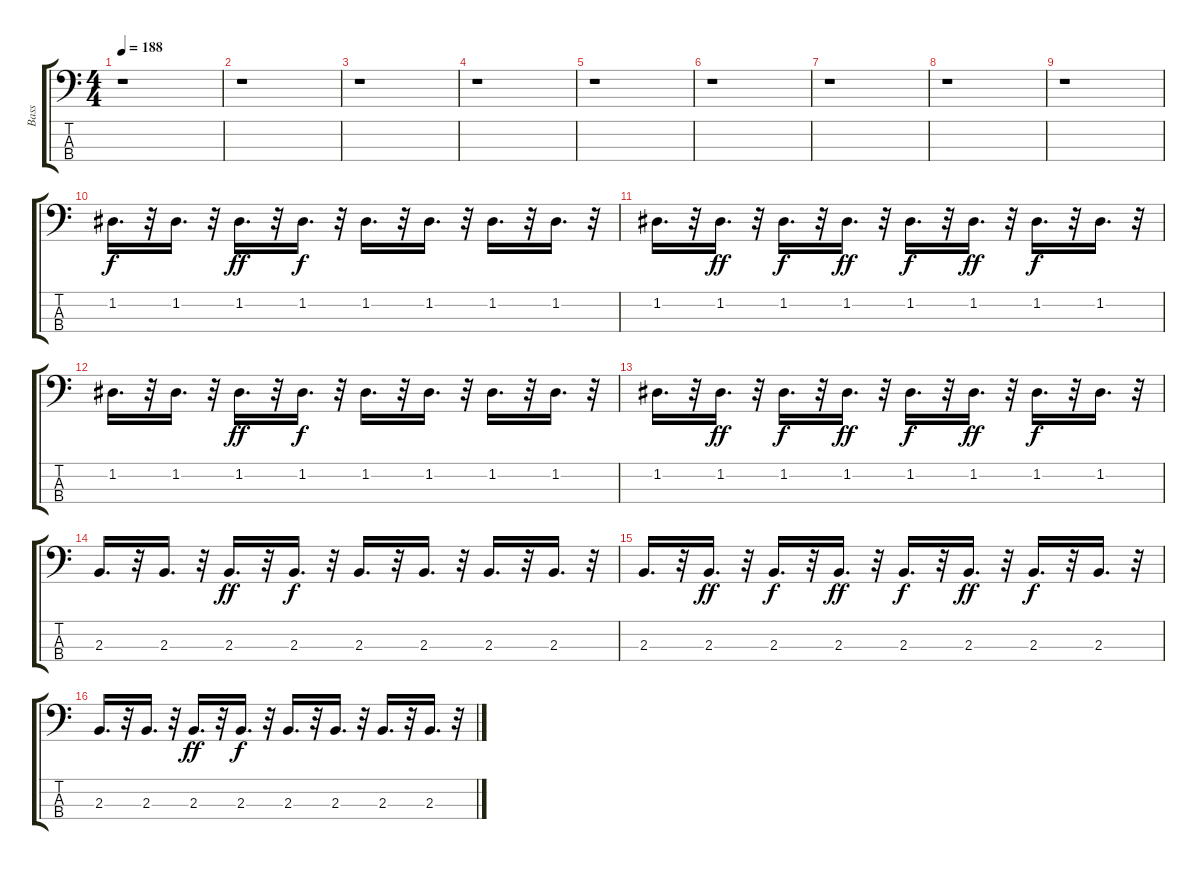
\track ("Bass" "Bass") {instrument electricbassfinger}
\staff {score tabs}
\tuning (G2 D2 A1 E1) {hide}
\ts (4 4)
\tempo 188
\clef f4
\ks c
r.1{dy f} |
r.1 |
r.1 |
r.1 |
r.1 |
r.1 |
r.1 |
r.1 |
r.1 |
1.2.16{d} r.32 1.2.16{d} r.32 1.2.16{d dy ff} r.32 1.2.16{d dy f} r.32 1.2.16{d} r.32 1.2.16{d} r.32 1.2.16{d} r.32 1.2.16{d} r.32 |
1.2.16{d} r.32 1.2.16{d dy ff} r.32 1.2.16{d dy f} r.32 1.2.16{d dy ff} r.32 1.2.16{d dy f} r.32 1.2.16{d dy ff} r.32 1.2.16{d dy f} r.32 1.2.16{d} r.32 |
1.2.16{d} r.32 1.2.16{d} r.32 1.2.16{d dy ff} r.32 1.2.16{d dy f} r.32 1.2.16{d} r.32 1.2.16{d} r.32 1.2.16{d} r.32 1.2.16{d} r.32 |
1.2.16{d} r.32 1.2.16{d dy ff} r.32 1.2.16{d dy f} r.32 1.2.16{d dy ff} r.32 1.2.16{d dy f} r.32 1.2.16{d dy ff} r.32 1.2.16{d dy f} r.32 1.2.16{d} r.32 |
2.3.16{d} r.32 2.3.16{d} r.32 2.3.16{d dy ff} r.32 2.3.16{d dy f} r.32 2.3.16{d} r.32 2.3.16{d} r.32 2.3.16{d} r.32 2.3.16{d} r.32 |
2.3.16{d} r.32 2.3.16{d dy ff} r.32 2.3.16{d dy f} r.32 2.3.16{d dy ff} r.32 2.3.16{d dy f} r.32 2.3.16{d dy ff} r.32 2.3.16{d dy f} r.32 2.3.16{d} r.32 |
2.3.16{d} r.32 2.3.16{d} r.32 2.3.16{d dy ff} r.32 2.3.16{d dy f} r.32 2.3.16{d} r.32 2.3.16{d} r.32 2.3.16{d} r.32 2.3.16{d} r.32
